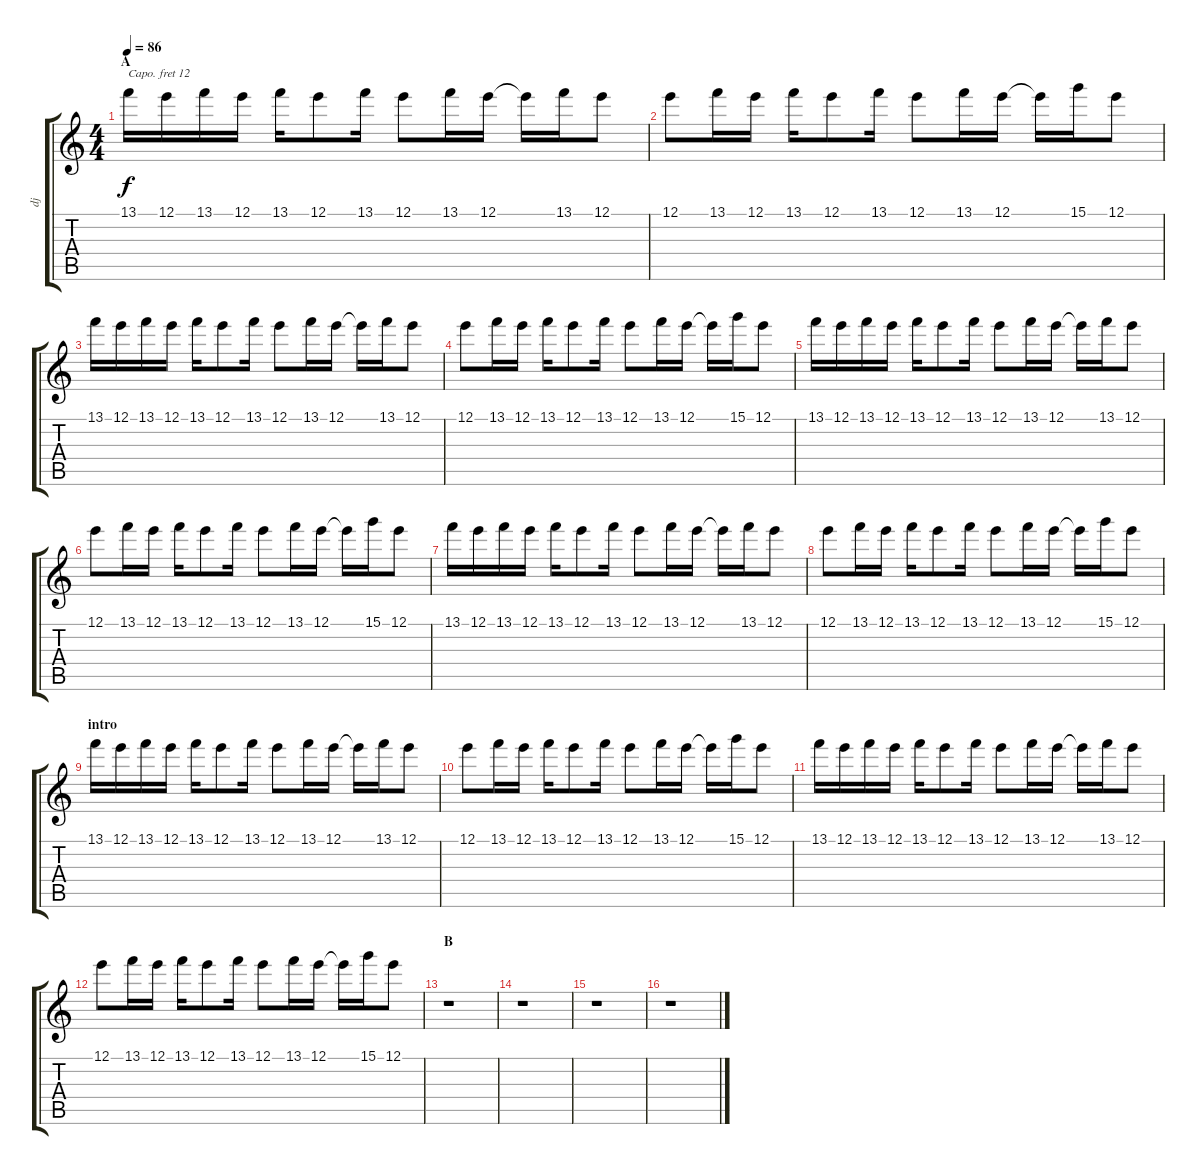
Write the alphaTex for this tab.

\track ("dj" "dj") {instrument recorder}
\staff {score tabs}
\capo 12
\tuning (E4 B3 G3 D3 A2 E2) {hide}
\ts (4 4)
\section ("" "A")
\tempo 86
\clef g2
\ks c
13.1.16{dy f} 12.1.16 13.1.16 12.1.16 13.1.16 12.1.8 13.1.16 12.1.8 13.1.16 12.1.16 12.1{t}.16 13.1.16 12.1.8 |
12.1.8 13.1.16 12.1.16 13.1.16 12.1.8 13.1.16 12.1.8 13.1.16 12.1.16 12.1{t}.16 15.1.16 12.1.8 |
13.1.16 12.1.16 13.1.16 12.1.16 13.1.16 12.1.8 13.1.16 12.1.8 13.1.16 12.1.16 12.1{t}.16 13.1.16 12.1.8 |
12.1.8 13.1.16 12.1.16 13.1.16 12.1.8 13.1.16 12.1.8 13.1.16 12.1.16 12.1{t}.16 15.1.16 12.1.8 |
13.1.16 12.1.16 13.1.16 12.1.16 13.1.16 12.1.8 13.1.16 12.1.8 13.1.16 12.1.16 12.1{t}.16 13.1.16 12.1.8 |
12.1.8 13.1.16 12.1.16 13.1.16 12.1.8 13.1.16 12.1.8 13.1.16 12.1.16 12.1{t}.16 15.1.16 12.1.8 |
13.1.16 12.1.16 13.1.16 12.1.16 13.1.16 12.1.8 13.1.16 12.1.8 13.1.16 12.1.16 12.1{t}.16 13.1.16 12.1.8 |
12.1.8 13.1.16 12.1.16 13.1.16 12.1.8 13.1.16 12.1.8 13.1.16 12.1.16 12.1{t}.16 15.1.16 12.1.8 |
\section ("" "intro")
13.1.16 12.1.16 13.1.16 12.1.16 13.1.16 12.1.8 13.1.16 12.1.8 13.1.16 12.1.16 12.1{t}.16 13.1.16 12.1.8 |
12.1.8 13.1.16 12.1.16 13.1.16 12.1.8 13.1.16 12.1.8 13.1.16 12.1.16 12.1{t}.16 15.1.16 12.1.8 |
13.1.16 12.1.16 13.1.16 12.1.16 13.1.16 12.1.8 13.1.16 12.1.8 13.1.16 12.1.16 12.1{t}.16 13.1.16 12.1.8 |
12.1.8 13.1.16 12.1.16 13.1.16 12.1.8 13.1.16 12.1.8 13.1.16 12.1.16 12.1{t}.16 15.1.16 12.1.8 |
\section ("" "B")
r.1 |
r.1 |
r.1 |
r.1
